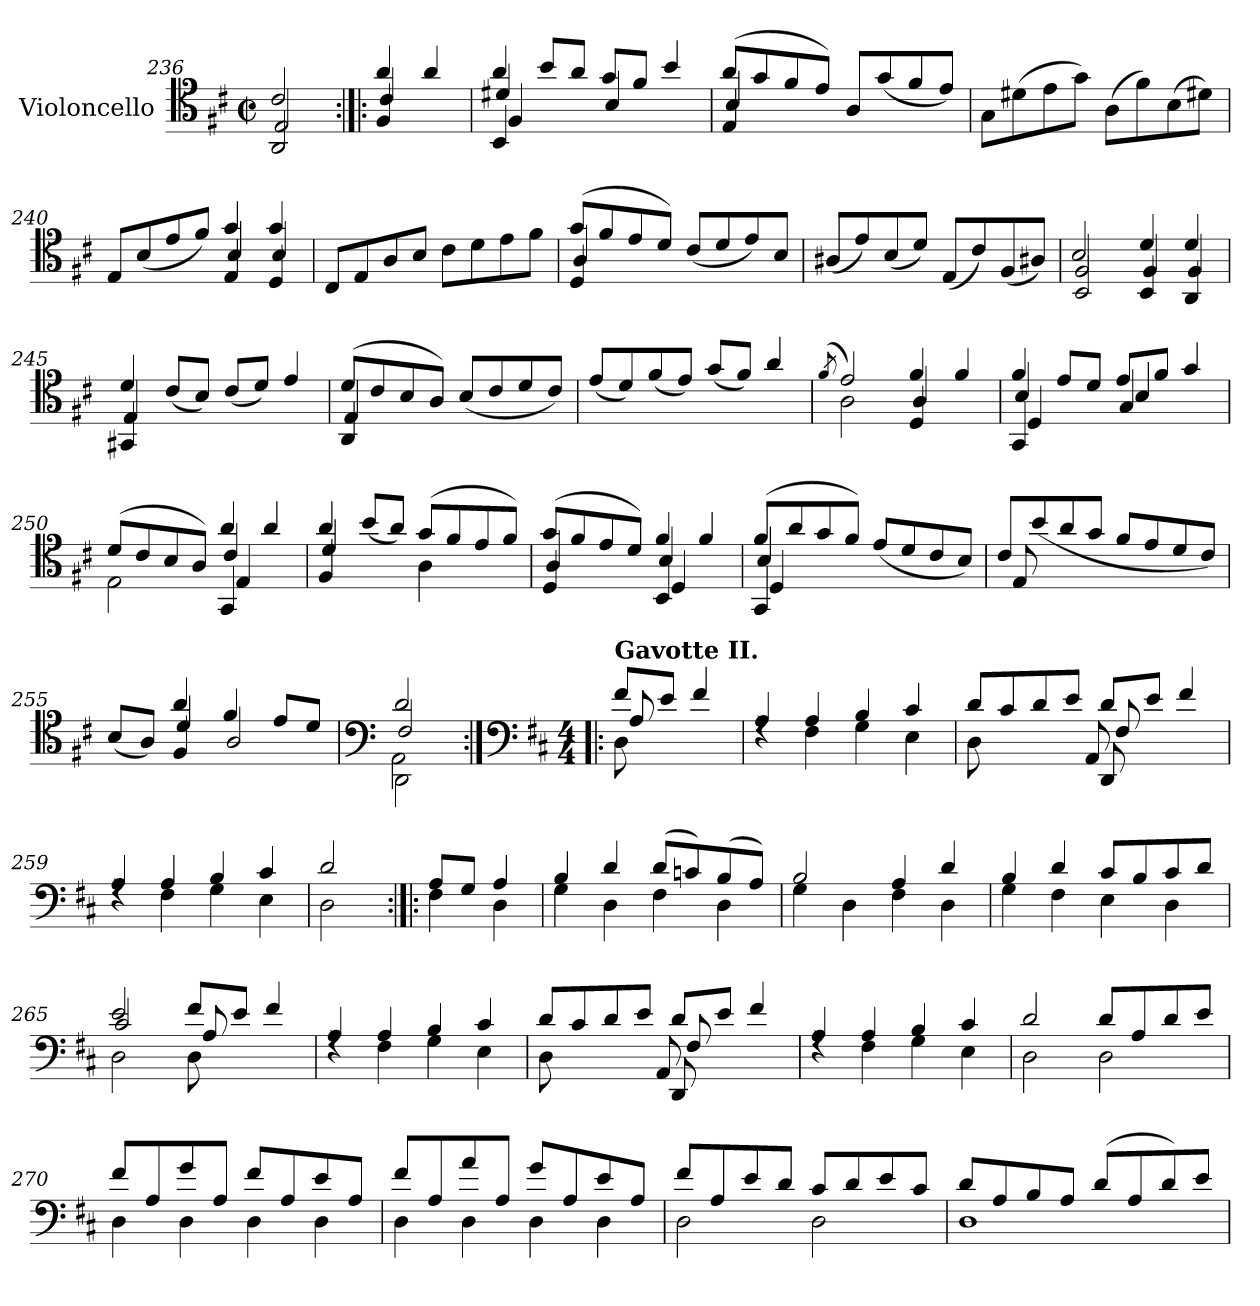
**kern
*part1
*staff1
*I"Violoncello
*I'Vc.
*clefC4
*k[f#c#]
*M2/2
*met(c|)
=236
*^
*	*^
2c#/	2AA/	2E/
=236X6:|!|:	=236X6:|!|:	=236X6:|!|:
4a/	4F#/	4c#/
4a/	4ryy	4ryy
=237	=237	=237
*	*	*^
4a/	4BB/	4d#X/	4F#/
8b/L	4ryy	2.ryy	2.ryy
8a/J	.	.	.
8g/L	4B/	.	.
8f#/J	.	.	.
4b/	4ryy	.	.
*	*	*v	*v
=238	=238	=238
(8a/L	4E/	4B/
8g/	.	.
8f#/	2.ryy	2.ryy
8e/J)	.	.
8A/L	.	.
(8g/	.	.
8f#/	.	.
8e/J)	.	.
*v	*v	*v
=239
8G\L
(>8d#X\
8e\
8g\J)
(>8A\L
8f#\)
(>8B\
8d#X\J)
=240
*^
*	*^
8E/L	2ryy	2ryy
(8B/	.	.
8e/	.	.
8f#/J)	.	.
4g/	4E/	4B/
4g/	4D/	4B/
*v	*v	*v
=241
8C#/L
8E/
8A/
8B/J
8c#\L
8d\
8e\
8f#\J
!!LO:LB:g=z
=242
*^
*	*^
(8g/L	4D/	4A/
8f#/	.	.
8e/	2.ryy	2.ryy
8d/J)	.	.
(8c#/L	.	.
8d/	.	.
8e/)	.	.
8B/J	.	.
*v	*v	*v
=243
(>8A#X/L
8e/)
(>8B/
8d/J)
(>8E/L
8c#/)
(>8F#/
8A#X/J)
=244
*^
*	*^
2B/	2BB/	2F#/
4d/	4BB/	4F#/
4d/	4AA/	4F#/
=245	=245	=245
4d/	4GG#X/	4E/
(8c#/L	2.ryy	2.ryy
8B/J)	.	.
(8c#/L	.	.
8d/J)	.	.
4e/	.	.
=246	=246	=246
(8d/L	4AA/	4E/
8c#/	.	.
8B/	2.ryy	2.ryy
8A/J)	.	.
(8B/L	.	.
8c#/	.	.
8d/	.	.
8c#/J)	.	.
*v	*v	*v
=247
(>8e/L
8d/)
(>8f#/
8e/J)
(>8g/L
8f#/J)
4a/
=248
(8qf#/
*^
*	*^
2e/)	2A\	2ryy
4f#/	4D/	4A/
4f#/	4ryy	4ryy
!!LO:LB:g=z	!!	!!
=249	=249	=249
*	*	*^
4f#/	4GG/	4B/	4D/
8e/L	4ryy	4ryy	2.ryy
8d/J	.	.	.
8e/L	4G/	4B/	.
8f#/J	.	.	.
4g/	4ryy	4ryy	.
=250	=250	=250	=250
(8d/L	2E\	2ryy	2ryy
8c#/	.	.	.
8B/	.	.	.
8A/J)	.	.	.
4a/	4GG/	4c#/	4E/
4a/	4ryy	4ryy	4ryy
*	*	*v	*v
=251	=251	=251
4a/	4F#/	4d/
(8b/L	4ryy	2.ryy
8a/J)	.	.
(8g/L	4A\	.
8f#/	.	.
8e/	4ryy	.
8f#/J)	.	.
=252	=252	=252
*	*	*^
(8g/L	4D/	4A/	2ryy
8f#/	.	.	.
8e/	4ryy	4ryy	.
8d/J)	.	.	.
4f#/	4BB/	4B/	4D/
4f#/	4ryy	4ryy	4ryy
=253	=253	=253	=253
(8f#/L	4GG/	4B/	4D/
8a/	.	.	.
8g/	2.ryy	2.ryy	2.ryy
8f#/J)	.	.	.
(8e/L	.	.	.
8d/	.	.	.
8c#/	.	.	.
8B/J)	.	.	.
*	*v	*v	*v
=254	=254
8c#/L	8E/
(8b/	2..ryy
8a/	.
8g/J	.
8f#/L	.
8e/	.
8d/	.
8c#/J)	.
=255	=255
*	*^
(8B/L	4ryy	4ryy
8A/J)	.	.
4a/	4F#/	4d/
4f#/	2A/	2ryy
8e/L	.	.
8d/J	.	.
*v	*v	*v
=256
*clefF4
*^
*	*^
*	*	*^
2d/	2DD\	2F#/	2AA\
*v	*v	*v	*v
!!LO:LB:g=z
=256X7:|!|:
*clefF4
*k[f#c#]
*M4/4
*MM120
*^
*	*^
*	*	*^
!LO:TX:a:B:t=Gavotte II.	!	!	!
*	*	*v	*v
8f#/L	8D\	8A/
8e/J	4.ryy	4.ryy
4f#/	.	.
*	*v	*v
=257	=257
4A/	4rF
4A/	4F#\
4B/	4G\
4c#/	4E\
=258	=258
*^	*^
8d/L	8D\	2ryy	2ryy
8c#/	4.ryy	.	.
8d/	.	.	.
8e/J	.	.	.
8d/L	8DD/	8AA/	8F#/
8e/J	4.ryy	4.ryy	4.ryy
4f#/	.	.	.
*	*v	*v	*v
=259	=259
4A/	4rF
4A/	4F#\
4B/	4G\
4c#/	4E\
=260	=260
2d/	2D\
=261:|!|:	=261:|!|:
8A/L	4F#\
8G/J	.
4A/	4D\
=262	=262
4B/	4G\
4d/	4D\
(8d/L	4F#\
8cn/)	.
(8B/	4D\
8A/J)	.
=263	=263
2B/	4G\
.	4D\
4A/	4F#\
4d/	4D\
!!LO:LB:g=z	!!
=264	=264
4B/	4G\
4d/	4F#\
8c#/L	4E\
8B/	.
8c#/	4D\
8d/J	.
=265	=265
*	*^
2e/	2D\	2c#/
8f#/L	8D\	8A/
8e/J	4.ryy	4.ryy
4f#/	.	.
*	*v	*v
=266	=266
4A/	4rF
4A/	4F#\
4B/	4G\
4c#/	4E\
=267	=267
*^	*^
8d/L	8D\	2ryy	2ryy
8c#/	4.ryy	.	.
8d/	.	.	.
8e/J	.	.	.
8d/L	8DD/	8AA/	8F#/
8e/J	4.ryy	4.ryy	4.ryy
4f#/	.	.	.
*	*v	*v	*v
=268	=268
4A/	4rF
4A/	4F#\
4B/	4G\
4c#/	4E\
=269	=269
2d/	2D\
8d/L	2D\
8A/	.
8d/	.
8e/J	.
!!LO:LB:g=z	!!
=270	=270
8f#/L	4D\
8A/	.
8g/	4D\
8A/J	.
8f#/L	4D\
8A/	.
8e/	4D\
8A/J	.
=271	=271
8f#/L	4D\
8A/	.
8a/	4D\
8A/J	.
8g/L	4D\
8A/	.
8e/	4D\
8A/J	.
=272	=272
8f#/L	2D\
8A/	.
8e/	.
8d/J	.
8c#/L	2D\
8d/	.
8e/	.
8c#/J	.
=273	=273
8d/L	1D
8A/	.
8B/	.
8A/J	.
(8d/L	.
8A/	.
8d/)	.
8e/J	.
*v	*v
=
*-
